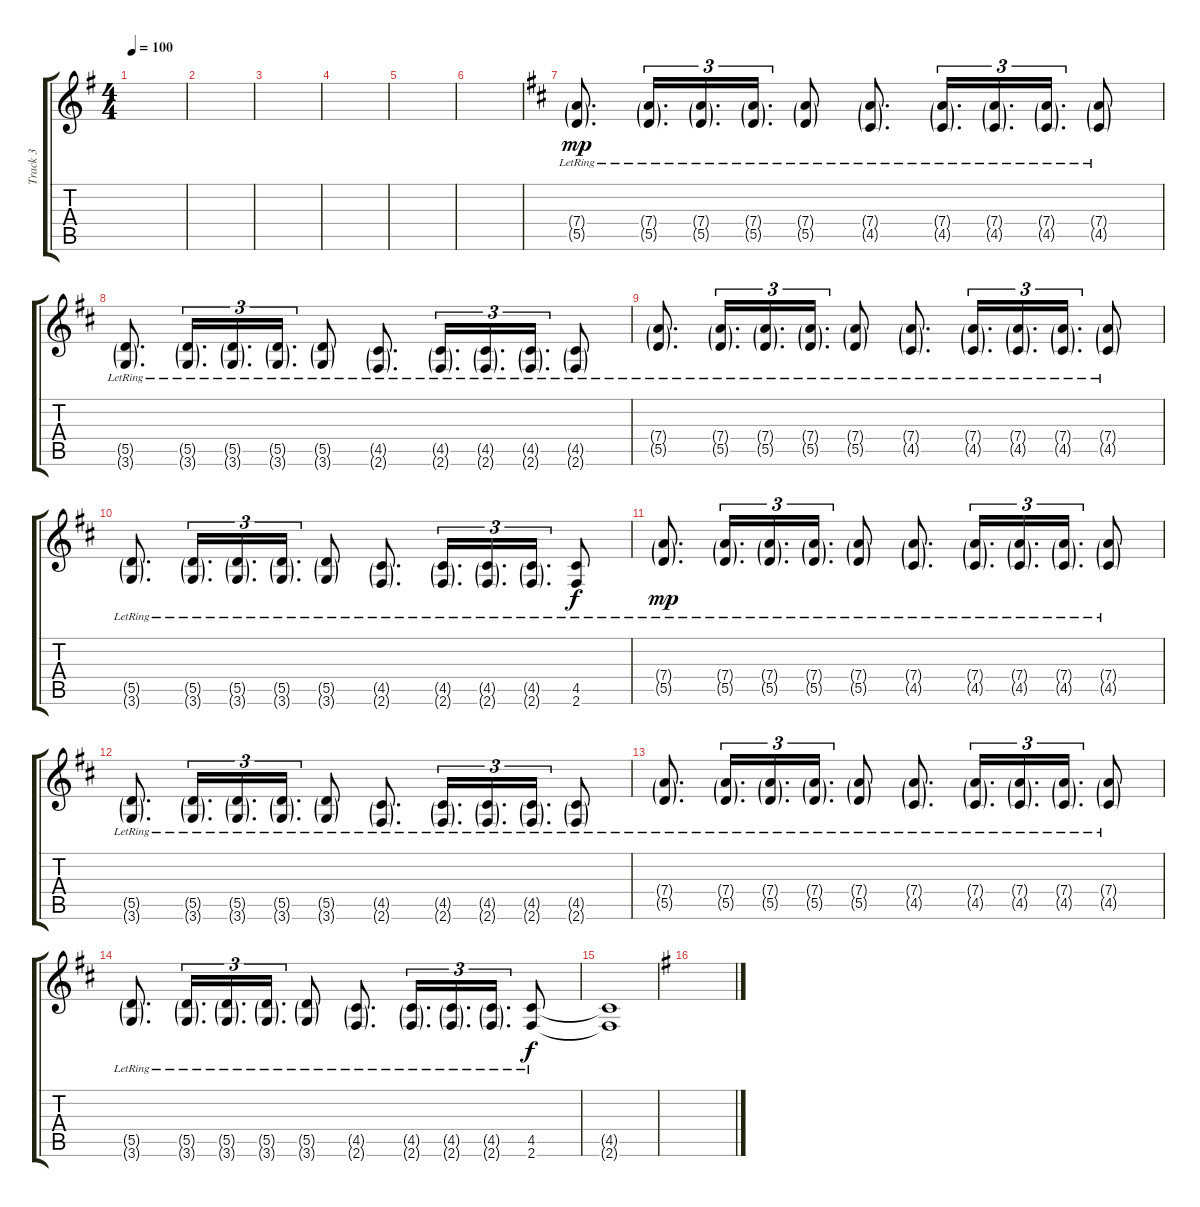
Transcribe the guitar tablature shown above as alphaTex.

\track ("Track 3" "Track 3") {instrument acousticguitarnylon}
\staff {score tabs}
\tuning (E4 B3 G3 D3 A2 E2) {hide}
\ts (4 4)
\tempo 100
\clef g2
\ks g
|
|
|
|
|
|
\ks d
(7.4{g lr} 5.5{g lr}).8{d dy mp} (7.4{g lr} 5.5{g lr}).16{d tu (3 2)} (7.4{g lr} 5.5{g lr}).16{d tu (3 2)} (7.4{g lr} 5.5{g lr}).16{d tu (3 2)} (7.4{g lr} 5.5{g lr}).8 (7.4{g lr} 4.5{g lr}).8{d} (7.4{g lr} 4.5{g lr}).16{d tu (3 2)} (7.4{g lr} 4.5{g lr}).16{d tu (3 2)} (7.4{g lr} 4.5{g lr}).16{d tu (3 2)} (7.4{g lr} 4.5{g lr}).8 |
(5.5{g lr} 3.6{g lr}).8{d} (5.5{g lr} 3.6{g lr}).16{d tu (3 2)} (5.5{g lr} 3.6{g lr}).16{d tu (3 2)} (5.5{g lr} 3.6{g lr}).16{d tu (3 2)} (5.5{g lr} 3.6{g lr}).8 (4.5{g lr} 2.6{g lr}).8{d} (4.5{g lr} 2.6{g lr}).16{d tu (3 2)} (4.5{g lr} 2.6{g lr}).16{d tu (3 2)} (4.5{g lr} 2.6{g lr}).16{d tu (3 2)} (4.5{g lr} 2.6{g lr}).8 |
(7.4{g lr} 5.5{g lr}).8{d} (7.4{g lr} 5.5{g lr}).16{d tu (3 2)} (7.4{g lr} 5.5{g lr}).16{d tu (3 2)} (7.4{g lr} 5.5{g lr}).16{d tu (3 2)} (7.4{g lr} 5.5{g lr}).8 (7.4{g lr} 4.5{g lr}).8{d} (7.4{g lr} 4.5{g lr}).16{d tu (3 2)} (7.4{g lr} 4.5{g lr}).16{d tu (3 2)} (7.4{g lr} 4.5{g lr}).16{d tu (3 2)} (7.4{g lr} 4.5{g lr}).8 |
(5.5{g lr} 3.6{g lr}).8{d} (5.5{g lr} 3.6{g lr}).16{d tu (3 2)} (5.5{g lr} 3.6{g lr}).16{d tu (3 2)} (5.5{g lr} 3.6{g lr}).16{d tu (3 2)} (5.5{g lr} 3.6{g lr}).8 (4.5{g lr} 2.6{g lr}).8{d} (4.5{g lr} 2.6{g lr}).16{d tu (3 2)} (4.5{g lr} 2.6{g lr}).16{d tu (3 2)} (4.5{g lr} 2.6{g lr}).16{d tu (3 2)} (4.5{lr} 2.6{lr}).8{dy f} |
(7.4{g lr} 5.5{g lr}).8{d dy mp} (7.4{g lr} 5.5{g lr}).16{d tu (3 2)} (7.4{g lr} 5.5{g lr}).16{d tu (3 2)} (7.4{g lr} 5.5{g lr}).16{d tu (3 2)} (7.4{g lr} 5.5{g lr}).8 (7.4{g lr} 4.5{g lr}).8{d} (7.4{g lr} 4.5{g lr}).16{d tu (3 2)} (7.4{g lr} 4.5{g lr}).16{d tu (3 2)} (7.4{g lr} 4.5{g lr}).16{d tu (3 2)} (7.4{g lr} 4.5{g lr}).8 |
(5.5{g lr} 3.6{g lr}).8{d} (5.5{g lr} 3.6{g lr}).16{d tu (3 2)} (5.5{g lr} 3.6{g lr}).16{d tu (3 2)} (5.5{g lr} 3.6{g lr}).16{d tu (3 2)} (5.5{g lr} 3.6{g lr}).8 (4.5{g lr} 2.6{g lr}).8{d} (4.5{g lr} 2.6{g lr}).16{d tu (3 2)} (4.5{g lr} 2.6{g lr}).16{d tu (3 2)} (4.5{g lr} 2.6{g lr}).16{d tu (3 2)} (4.5{g lr} 2.6{g lr}).8 |
(7.4{g lr} 5.5{g lr}).8{d} (7.4{g lr} 5.5{g lr}).16{d tu (3 2)} (7.4{g lr} 5.5{g lr}).16{d tu (3 2)} (7.4{g lr} 5.5{g lr}).16{d tu (3 2)} (7.4{g lr} 5.5{g lr}).8 (7.4{g lr} 4.5{g lr}).8{d} (7.4{g lr} 4.5{g lr}).16{d tu (3 2)} (7.4{g lr} 4.5{g lr}).16{d tu (3 2)} (7.4{g lr} 4.5{g lr}).16{d tu (3 2)} (7.4{g lr} 4.5{g lr}).8 |
(5.5{g lr} 3.6{g lr}).8{d} (5.5{g lr} 3.6{g lr}).16{d tu (3 2)} (5.5{g lr} 3.6{g lr}).16{d tu (3 2)} (5.5{g lr} 3.6{g lr}).16{d tu (3 2)} (5.5{g lr} 3.6{g lr}).8 (4.5{g lr} 2.6{g lr}).8{d} (4.5{g lr} 2.6{g lr}).16{d tu (3 2)} (4.5{g lr} 2.6{g lr}).16{d tu (3 2)} (4.5{g lr} 2.6{g lr}).16{d tu (3 2)} (4.5{lr} 2.6{lr}).8{dy f} |
(4.5{t} 2.6{t}).1 |
\ks g
